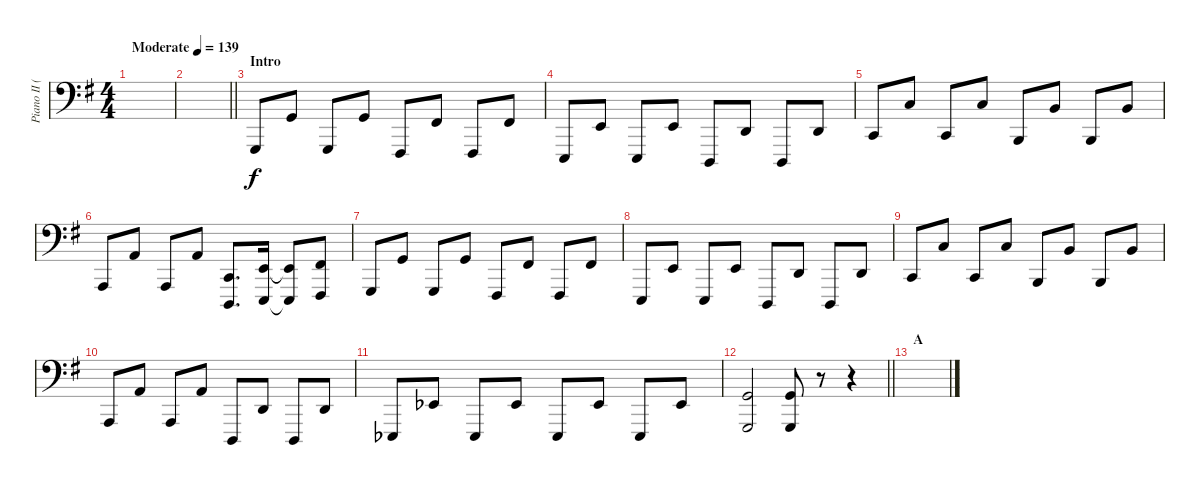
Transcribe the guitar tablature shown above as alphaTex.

\track ("Piano II (Bass - Left Hand)" "Piano II (") {instrument acousticgrandpiano}
\staff {score}
\tuning (G2 D2 A1 D1) {hide}
\ts (4 4)
\tempo (139 "Moderate")
\clef f4
\ks g
|
\barLineRight lightlight
|
\section ("" "Intro")
5.4.8 5.2.8 5.4.8 5.2.8 4.4.8 4.2.8 4.4.8 4.2.8 |
2.4.8 2.2.8 2.4.8 2.2.8 0.4.8 0.2.8 0.4.8 0.2.8 |
3.3.8 5.1.8 3.3.8 5.1.8 2.3.8 4.1.8 2.3.8 4.1.8 |
0.3.8 2.1.8 0.3.8 2.1.8 (3.3 0.4).8{d} (2.2 2.4).16 (2.2{t} 2.4{t}).8 (4.2 4.4).8 |
5.4.8 5.2.8 5.4.8 5.2.8 4.4.8 4.2.8 4.4.8 4.2.8 |
2.4.8 2.2.8 2.4.8 2.2.8 0.4.8 0.2.8 0.4.8 0.2.8 |
3.3.8 5.1.8 3.3.8 5.1.8 2.3.8 4.1.8 2.3.8 4.1.8 |
0.3.8 2.1.8 0.3.8 2.1.8 0.4.8 0.2.8 0.4.8 0.2.8 |
1.4{acc b}.8 1.2{acc b}.8 1.4{acc b}.8 1.2{acc b}.8 1.4{acc b}.8 1.2{acc b}.8 1.4{acc b}.8 1.2{acc b}.8 |
\barLineRight lightlight
(0.1 5.4).2 (0.1 5.4).8 r.8 r.4 |
\section ("" "A")
